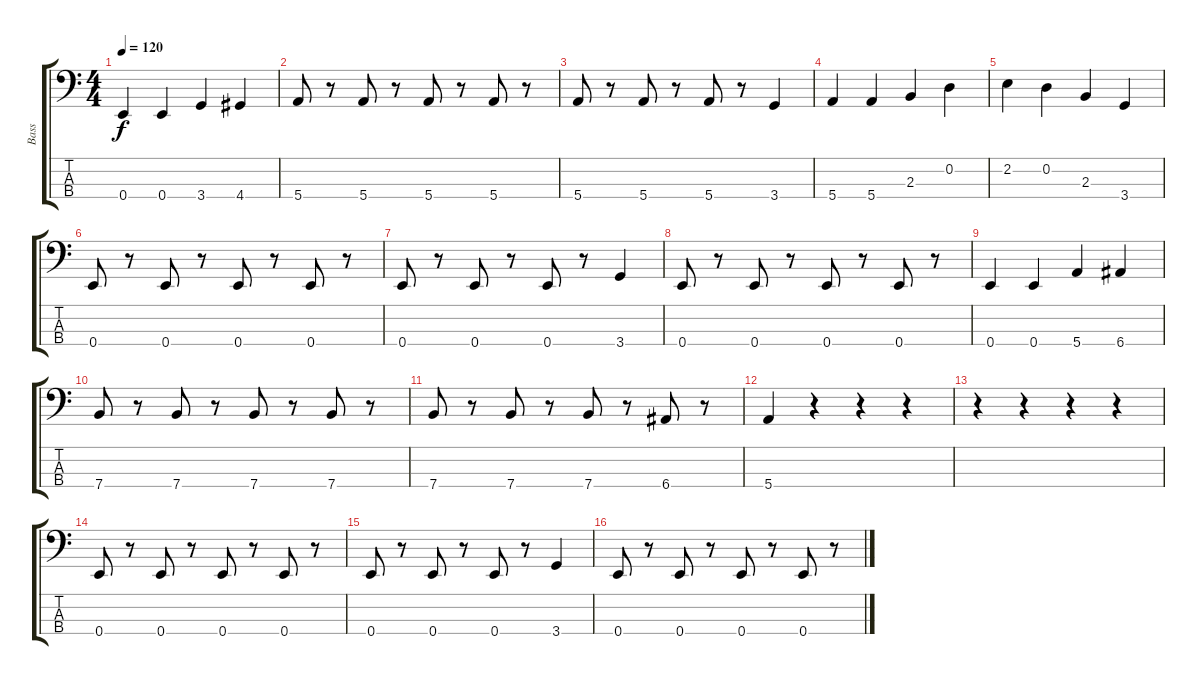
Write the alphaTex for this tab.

\track ("Bass" "Bass") {instrument electricbassfinger}
\staff {score tabs}
\tuning (G2 D2 A1 E1) {hide}
\ts (4 4)
\tempo 120
\clef f4
\ks c
0.4.4{dy f} 0.4.4 3.4.4 4.4.4 |
5.4.8 r.8 5.4.8 r.8 5.4.8 r.8 5.4.8 r.8 |
5.4.8 r.8 5.4.8 r.8 5.4.8 r.8 3.4.4 |
5.4.4 5.4.4 2.3.4 0.2.4 |
2.2.4 0.2.4 2.3.4 3.4.4 |
0.4.8 r.8 0.4.8 r.8 0.4.8 r.8 0.4.8 r.8 |
0.4.8 r.8 0.4.8 r.8 0.4.8 r.8 3.4.4 |
0.4.8 r.8 0.4.8 r.8 0.4.8 r.8 0.4.8 r.8 |
0.4.4 0.4.4 5.4.4 6.4.4 |
7.4.8 r.8 7.4.8 r.8 7.4.8 r.8 7.4.8 r.8 |
7.4.8 r.8 7.4.8 r.8 7.4.8 r.8 6.4.8 r.8 |
5.4.4 r.4 r.4 r.4 |
r.4 r.4 r.4 r.4 |
0.4.8 r.8 0.4.8 r.8 0.4.8 r.8 0.4.8 r.8 |
0.4.8 r.8 0.4.8 r.8 0.4.8 r.8 3.4.4 |
0.4.8 r.8 0.4.8 r.8 0.4.8 r.8 0.4.8 r.8
